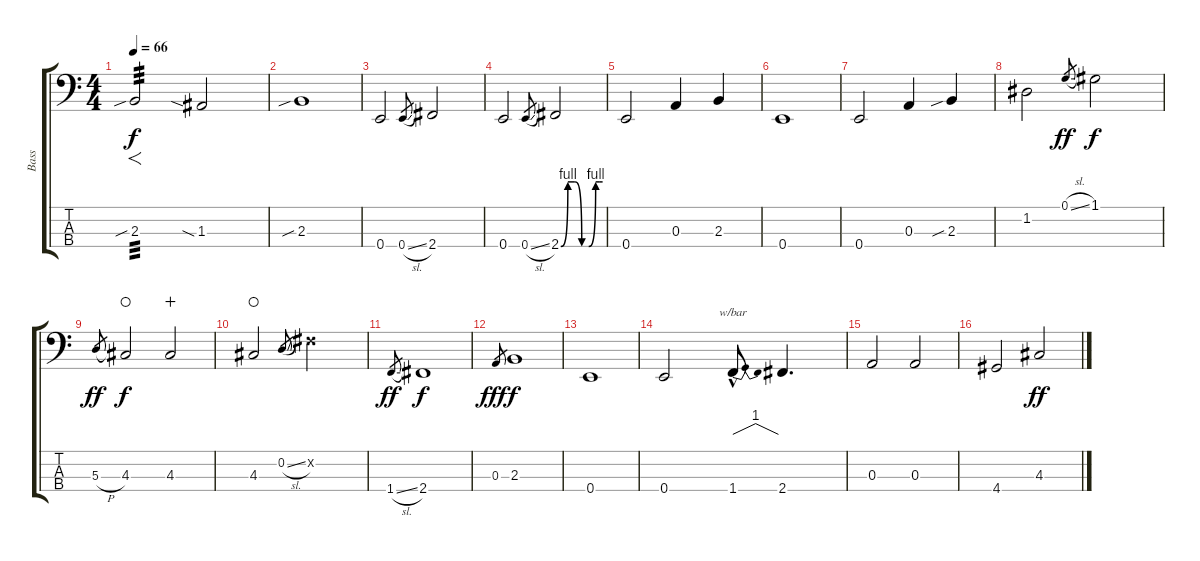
\track ("Bass" "Bass") {instrument electricbassfinger}
\staff {score tabs}
\tuning (G2 D2 A1 E1) {hide}
\ts (4 4)
\tempo 66
\clef f4
\ks c
2.3{sib}.2{f tp 3 dy f} 1.3{sia}.2 |
2.3{sib}.1 |
0.4.2 0.4{sl}.8{gr} 2.4.2 |
0.4.2 0.4{sl}.8{gr} 2.4{be (custom 0 0 10 4 20 4 30 0 40 0 50 4 55 4 60 4)}.2 |
0.4.2 0.3.4 2.3.4 |
0.4.1 |
0.4.2 0.3.4 2.3{sib}.4 |
1.2.2 0.1{sl}.8{gr dy ff} 1.1.2{dy f} |
5.3{h}.8{gr dy ff} 4.3.2{dy f waho} 4.3.2{wahc} |
4.3.2{waho} 0.2{sl}.8{gr} 4.2{x}.2 |
1.4{sl}.8{gr dy ff} 2.4.1{dy f} |
0.3.8{gr dy fff} 2.3.1{dy f} |
0.4.1 |
0.4.2 1.4{hac}.8{tbe (dip default 0 0 30 4 60 0)} 2.4.4{d} |
0.3.2 0.3.2 |
4.4.2 4.3.2{dy ff}
